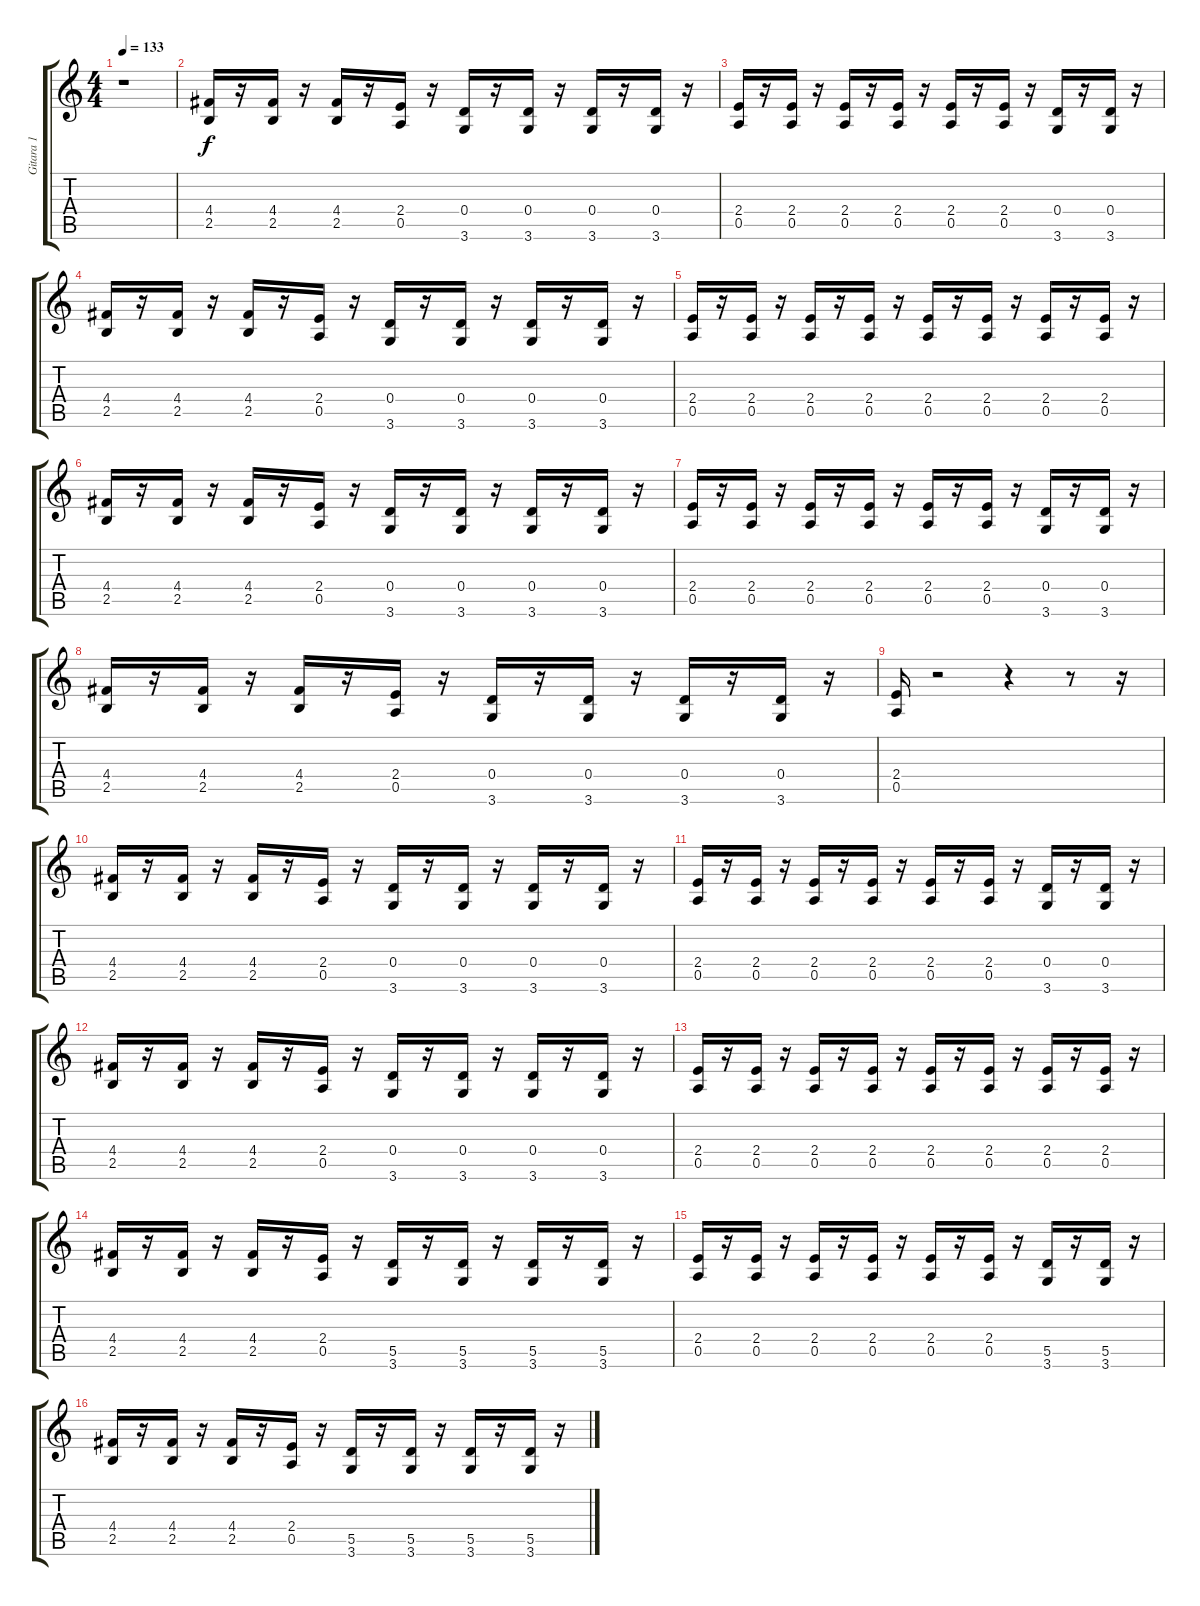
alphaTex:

\track ("Gitara 1" "Gitara 1") {instrument acousticguitarsteel}
\staff {score tabs}
\tuning (E4 B3 G3 D3 A2 E2) {hide}
\ts (4 4)
\tempo 133
\clef g2
\ks c
r.1{dy f instrument acousticguitarsteel} |
(4.4 2.5).16 r.16 (4.4 2.5).16 r.16 (4.4 2.5).16 r.16 (2.4 0.5).16 r.16 (0.4 3.6).16 r.16 (0.4 3.6).16 r.16 (0.4 3.6).16 r.16 (0.4 3.6).16 r.16 |
(2.4 0.5).16 r.16 (2.4 0.5).16 r.16 (2.4 0.5).16 r.16 (2.4 0.5).16 r.16 (2.4 0.5).16 r.16 (2.4 0.5).16 r.16 (0.4 3.6).16 r.16 (0.4 3.6).16 r.16 |
(4.4 2.5).16 r.16 (4.4 2.5).16 r.16 (4.4 2.5).16 r.16 (2.4 0.5).16 r.16 (0.4 3.6).16 r.16 (0.4 3.6).16 r.16 (0.4 3.6).16 r.16 (0.4 3.6).16 r.16 |
(2.4 0.5).16 r.16 (2.4 0.5).16 r.16 (2.4 0.5).16 r.16 (2.4 0.5).16 r.16 (2.4 0.5).16 r.16 (2.4 0.5).16 r.16 (2.4 0.5).16 r.16 (2.4 0.5).16 r.16 |
(4.4 2.5).16 r.16 (4.4 2.5).16 r.16 (4.4 2.5).16 r.16 (2.4 0.5).16 r.16 (0.4 3.6).16 r.16 (0.4 3.6).16 r.16 (0.4 3.6).16 r.16 (0.4 3.6).16 r.16 |
(2.4 0.5).16 r.16 (2.4 0.5).16 r.16 (2.4 0.5).16 r.16 (2.4 0.5).16 r.16 (2.4 0.5).16 r.16 (2.4 0.5).16 r.16 (0.4 3.6).16 r.16 (0.4 3.6).16 r.16 |
(4.4 2.5).16 r.16 (4.4 2.5).16 r.16 (4.4 2.5).16 r.16 (2.4 0.5).16 r.16 (0.4 3.6).16 r.16 (0.4 3.6).16 r.16 (0.4 3.6).16 r.16 (0.4 3.6).16 r.16 |
(2.4 0.5).16 r.2 r.4 r.8 r.16 |
(4.4 2.5).16 r.16 (4.4 2.5).16 r.16 (4.4 2.5).16 r.16 (2.4 0.5).16 r.16 (0.4 3.6).16 r.16 (0.4 3.6).16 r.16 (0.4 3.6).16 r.16 (0.4 3.6).16 r.16 |
(2.4 0.5).16 r.16 (2.4 0.5).16 r.16 (2.4 0.5).16 r.16 (2.4 0.5).16 r.16 (2.4 0.5).16 r.16 (2.4 0.5).16 r.16 (0.4 3.6).16 r.16 (0.4 3.6).16 r.16 |
(4.4 2.5).16 r.16 (4.4 2.5).16 r.16 (4.4 2.5).16 r.16 (2.4 0.5).16 r.16 (0.4 3.6).16 r.16 (0.4 3.6).16 r.16 (0.4 3.6).16 r.16 (0.4 3.6).16 r.16 |
(2.4 0.5).16 r.16 (2.4 0.5).16 r.16 (2.4 0.5).16 r.16 (2.4 0.5).16 r.16 (2.4 0.5).16 r.16 (2.4 0.5).16 r.16 (2.4 0.5).16 r.16 (2.4 0.5).16 r.16 |
(4.4 2.5).16 r.16 (4.4 2.5).16 r.16 (4.4 2.5).16 r.16 (2.4 0.5).16 r.16 (5.5 3.6).16 r.16 (5.5 3.6).16 r.16 (5.5 3.6).16 r.16 (5.5 3.6).16 r.16 |
(2.4 0.5).16 r.16 (2.4 0.5).16 r.16 (2.4 0.5).16 r.16 (2.4 0.5).16 r.16 (2.4 0.5).16 r.16 (2.4 0.5).16 r.16 (5.5 3.6).16 r.16 (5.5 3.6).16 r.16 |
(4.4 2.5).16 r.16 (4.4 2.5).16 r.16 (4.4 2.5).16 r.16 (2.4 0.5).16 r.16 (5.5 3.6).16 r.16 (5.5 3.6).16 r.16 (5.5 3.6).16 r.16 (5.5 3.6).16 r.16
